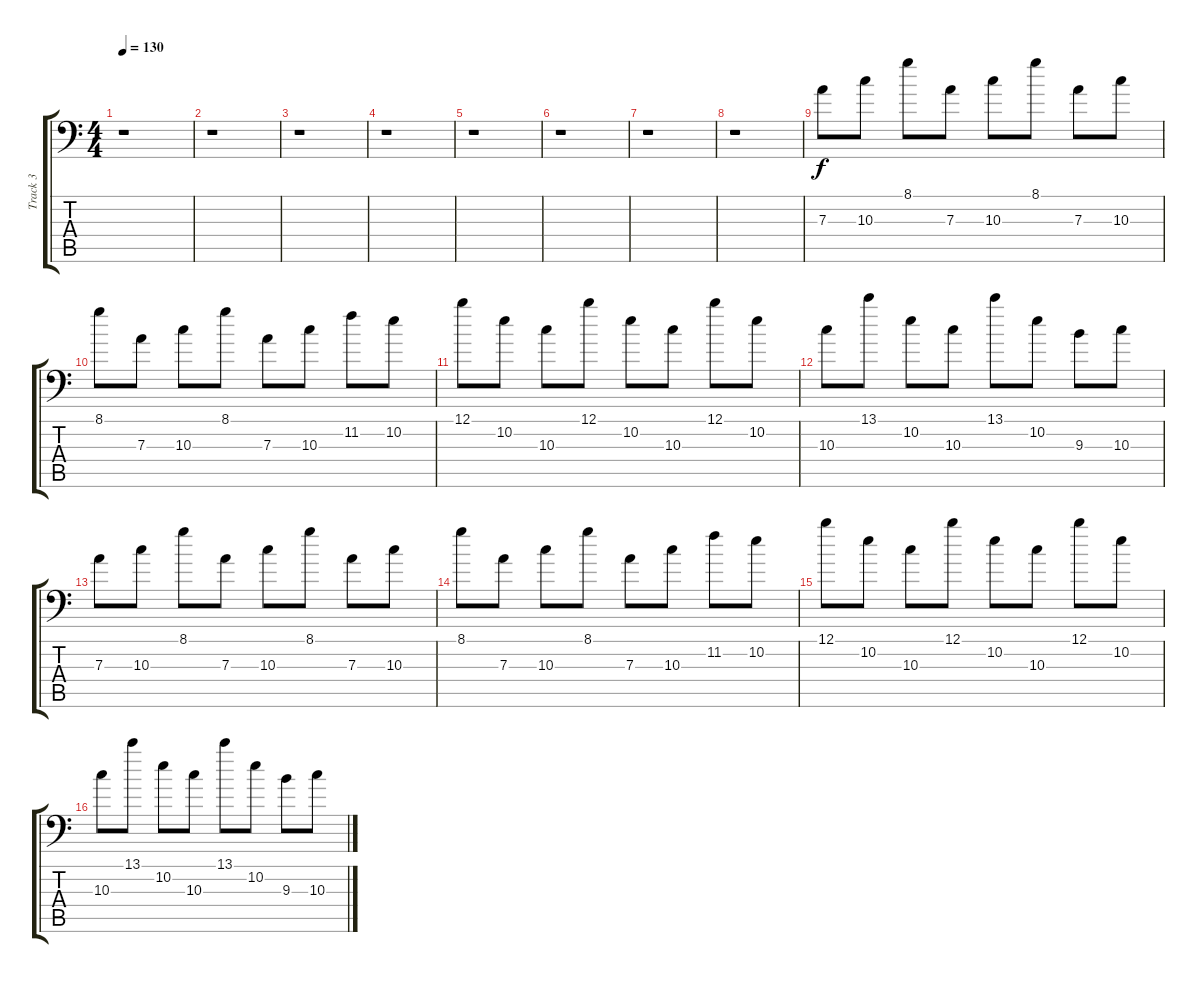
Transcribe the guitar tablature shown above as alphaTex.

\track ("Track 3" "Track 3") {instrument electricguitarjazz}
\staff {score tabs}
\tuning (B3 Gb3 D3 A2 E2 A1) {hide}
\ts (4 4)
\tempo 130
\clef f4
\ks c
r.1{dy f} |
r.1 |
r.1 |
r.1 |
r.1 |
r.1 |
r.1 |
r.1 |
7.3.8 10.3.8 8.1.8 7.3.8 10.3.8 8.1.8 7.3.8 10.3.8 |
8.1.8 7.3.8 10.3.8 8.1.8 7.3.8 10.3.8 11.2.8 10.2.8 |
12.1.8 10.2.8 10.3.8 12.1.8 10.2.8 10.3.8 12.1.8 10.2.8 |
10.3.8 13.1.8 10.2.8 10.3.8 13.1.8 10.2.8 9.3.8 10.3.8 |
7.3.8 10.3.8 8.1.8 7.3.8 10.3.8 8.1.8 7.3.8 10.3.8 |
8.1.8 7.3.8 10.3.8 8.1.8 7.3.8 10.3.8 11.2.8 10.2.8 |
12.1.8 10.2.8 10.3.8 12.1.8 10.2.8 10.3.8 12.1.8 10.2.8 |
10.3.8 13.1.8 10.2.8 10.3.8 13.1.8 10.2.8 9.3.8 10.3.8
